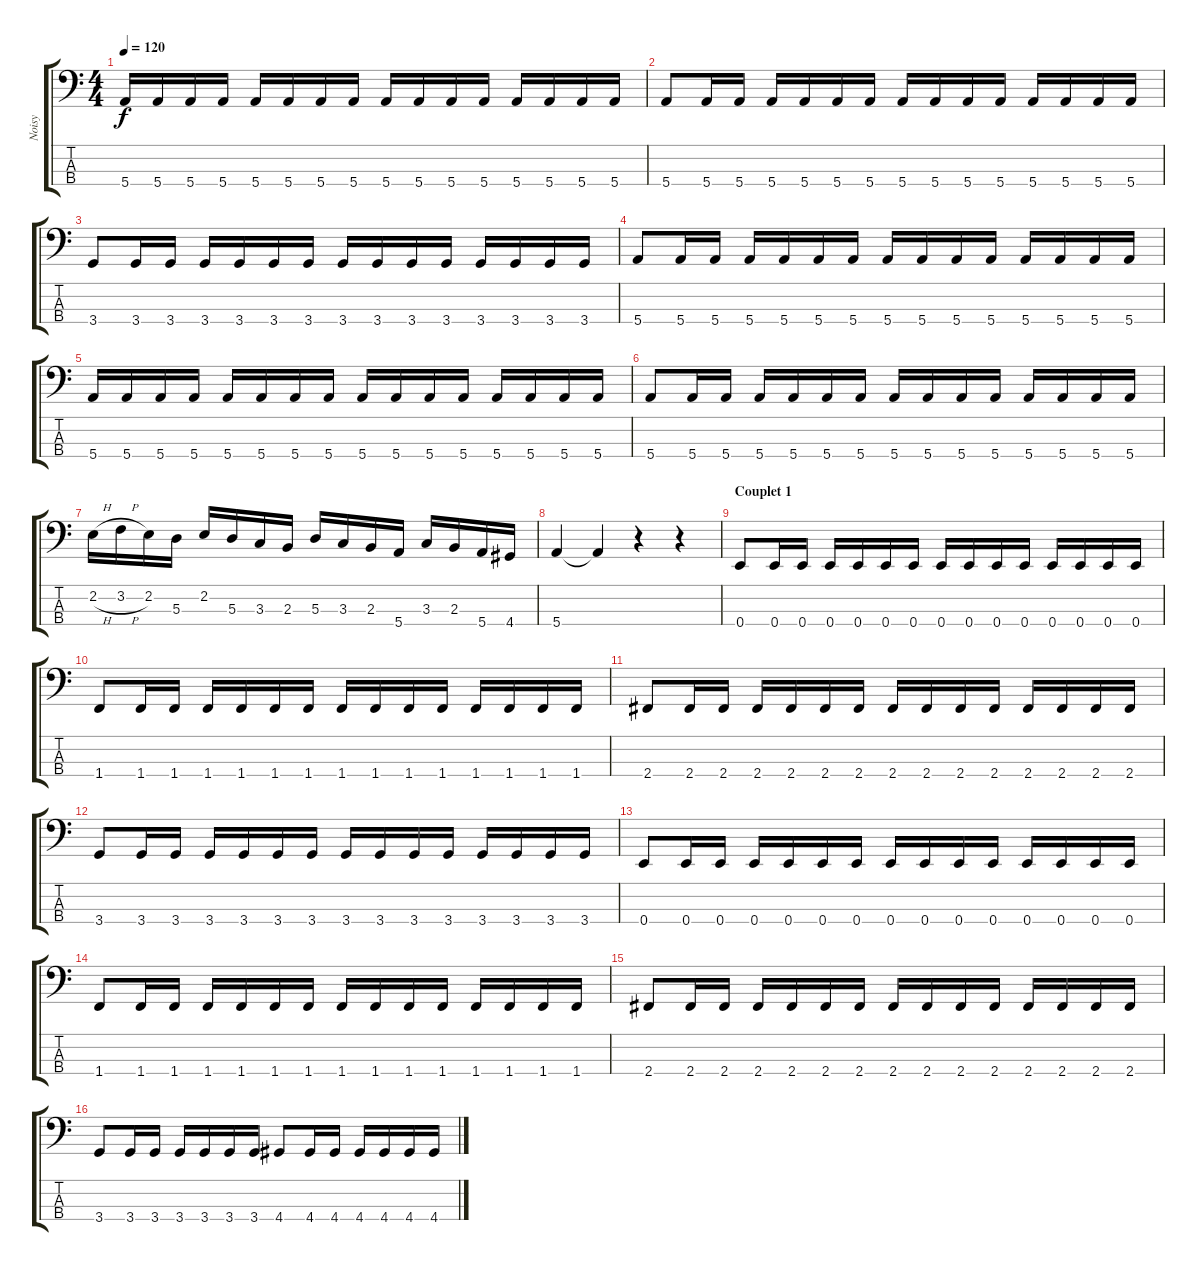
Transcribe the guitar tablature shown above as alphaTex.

\track ("Noisy" "Noisy") {instrument electricbassfinger}
\staff {score tabs}
\tuning (G2 D2 A1 E1) {hide}
\ts (4 4)
\tempo 120
\clef f4
\ks c
5.4.16{dy f} 5.4.16 5.4.16 5.4.16 5.4.16 5.4.16 5.4.16 5.4.16 5.4.16 5.4.16 5.4.16 5.4.16 5.4.16 5.4.16 5.4.16 5.4.16 |
5.4.8 5.4.16 5.4.16 5.4.16 5.4.16 5.4.16 5.4.16 5.4.16 5.4.16 5.4.16 5.4.16 5.4.16 5.4.16 5.4.16 5.4.16 |
3.4.8 3.4.16 3.4.16 3.4.16 3.4.16 3.4.16 3.4.16 3.4.16 3.4.16 3.4.16 3.4.16 3.4.16 3.4.16 3.4.16 3.4.16 |
5.4.8 5.4.16 5.4.16 5.4.16 5.4.16 5.4.16 5.4.16 5.4.16 5.4.16 5.4.16 5.4.16 5.4.16 5.4.16 5.4.16 5.4.16 |
5.4.16 5.4.16 5.4.16 5.4.16 5.4.16 5.4.16 5.4.16 5.4.16 5.4.16 5.4.16 5.4.16 5.4.16 5.4.16 5.4.16 5.4.16 5.4.16 |
5.4.8 5.4.16 5.4.16 5.4.16 5.4.16 5.4.16 5.4.16 5.4.16 5.4.16 5.4.16 5.4.16 5.4.16 5.4.16 5.4.16 5.4.16 |
2.2{h}.16 3.2{h}.16 2.2.16 5.3.16 2.2.16 5.3.16 3.3.16 2.3.16 5.3.16 3.3.16 2.3.16 5.4.16 3.3.16 2.3.16 5.4.16 4.4.16 |
5.4.4 5.4{t}.4 r.4 r.4 |
\section ("" "Couplet 1")
0.4.8 0.4.16 0.4.16 0.4.16 0.4.16 0.4.16 0.4.16 0.4.16 0.4.16 0.4.16 0.4.16 0.4.16 0.4.16 0.4.16 0.4.16 |
1.4.8 1.4.16 1.4.16 1.4.16 1.4.16 1.4.16 1.4.16 1.4.16 1.4.16 1.4.16 1.4.16 1.4.16 1.4.16 1.4.16 1.4.16 |
2.4.8 2.4.16 2.4.16 2.4.16 2.4.16 2.4.16 2.4.16 2.4.16 2.4.16 2.4.16 2.4.16 2.4.16 2.4.16 2.4.16 2.4.16 |
3.4.8 3.4.16 3.4.16 3.4.16 3.4.16 3.4.16 3.4.16 3.4.16 3.4.16 3.4.16 3.4.16 3.4.16 3.4.16 3.4.16 3.4.16 |
0.4.8 0.4.16 0.4.16 0.4.16 0.4.16 0.4.16 0.4.16 0.4.16 0.4.16 0.4.16 0.4.16 0.4.16 0.4.16 0.4.16 0.4.16 |
1.4.8 1.4.16 1.4.16 1.4.16 1.4.16 1.4.16 1.4.16 1.4.16 1.4.16 1.4.16 1.4.16 1.4.16 1.4.16 1.4.16 1.4.16 |
2.4.8 2.4.16 2.4.16 2.4.16 2.4.16 2.4.16 2.4.16 2.4.16 2.4.16 2.4.16 2.4.16 2.4.16 2.4.16 2.4.16 2.4.16 |
3.4.8 3.4.16 3.4.16 3.4.16 3.4.16 3.4.16 3.4.16 4.4.8 4.4.16 4.4.16 4.4.16 4.4.16 4.4.16 4.4.16
